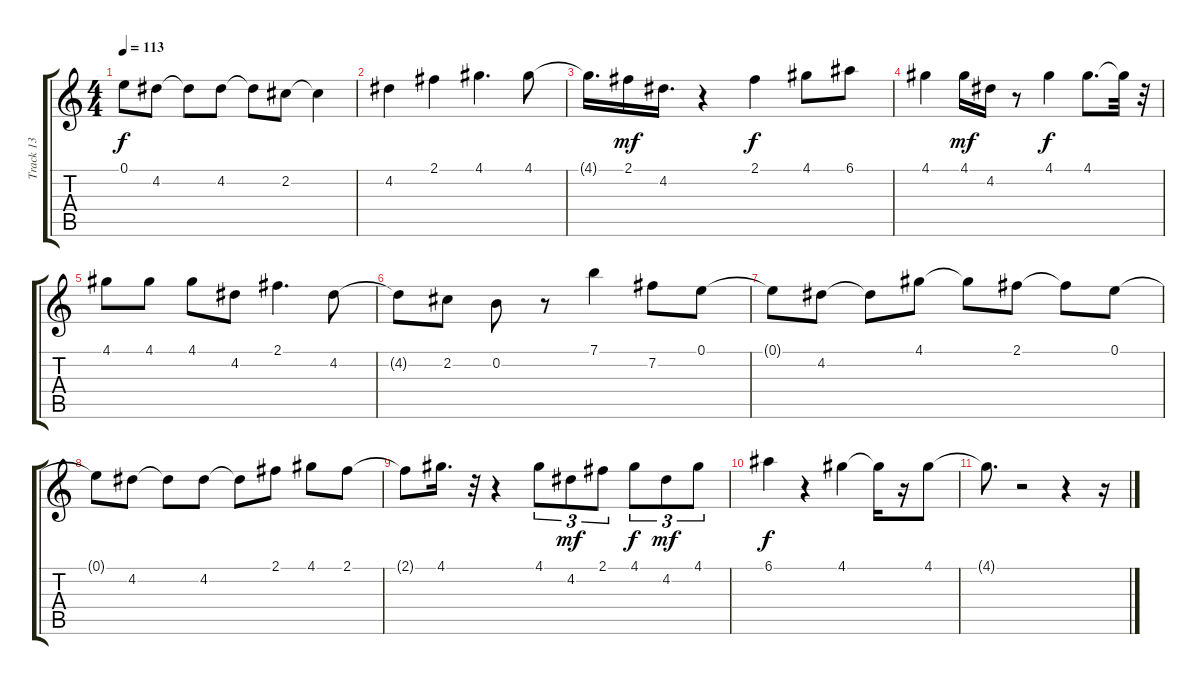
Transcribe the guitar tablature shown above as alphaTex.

\track ("Track 13" "Track 13") {instrument synthbass2}
\staff {score tabs}
\tuning (E4 B3 G3 D3 A2 E2) {hide}
\ts (4 4)
\tempo 113
\clef g2
\ks c
0.1{t}.8{dy f} 4.2.8 4.2{t}.8 4.2.8 4.2{t}.8 2.2.8 2.2{t}.4 |
4.2.4 2.1.4 4.1.4{d} 4.1.8 |
4.1{t}.16{d} 2.1.16{dy mf} 4.2.16{d} r.4 2.1.4{dy f} 4.1.8 6.1.8 |
4.1.4 4.1.16{dy mf} 4.2.16 r.8 4.1.4{dy f} 4.1.8{d} 4.1{t}.32 r.32 |
4.1.8 4.1.8 4.1.8 4.2.8 2.1.4{d} 4.2.8 |
4.2{t}.8 2.2.8 0.2.8 r.8 7.1.4 7.2.8 0.1.8 |
0.1{t}.8 4.2.8 4.2{t}.8 4.1.8 4.1{t}.8 2.1.8 2.1{t}.8 0.1.8 |
0.1{t}.8 4.2.8 4.2{t}.8 4.2.8 4.2{t}.8 2.1.8 4.1.8 2.1.8 |
2.1{t}.8 4.1.16{d} r.32 r.4 4.1.8{tu (3 2)} 4.2.8{tu (3 2) dy mf} 2.1.8{tu (3 2)} 4.1.8{tu (3 2) dy f} 4.2.8{tu (3 2) dy mf} 4.1.8{tu (3 2)} |
6.1.4{dy f} r.4 4.1.4 4.1{t}.16 r.16 4.1.8 |
4.1{t}.8{d} r.2 r.4 r.16
